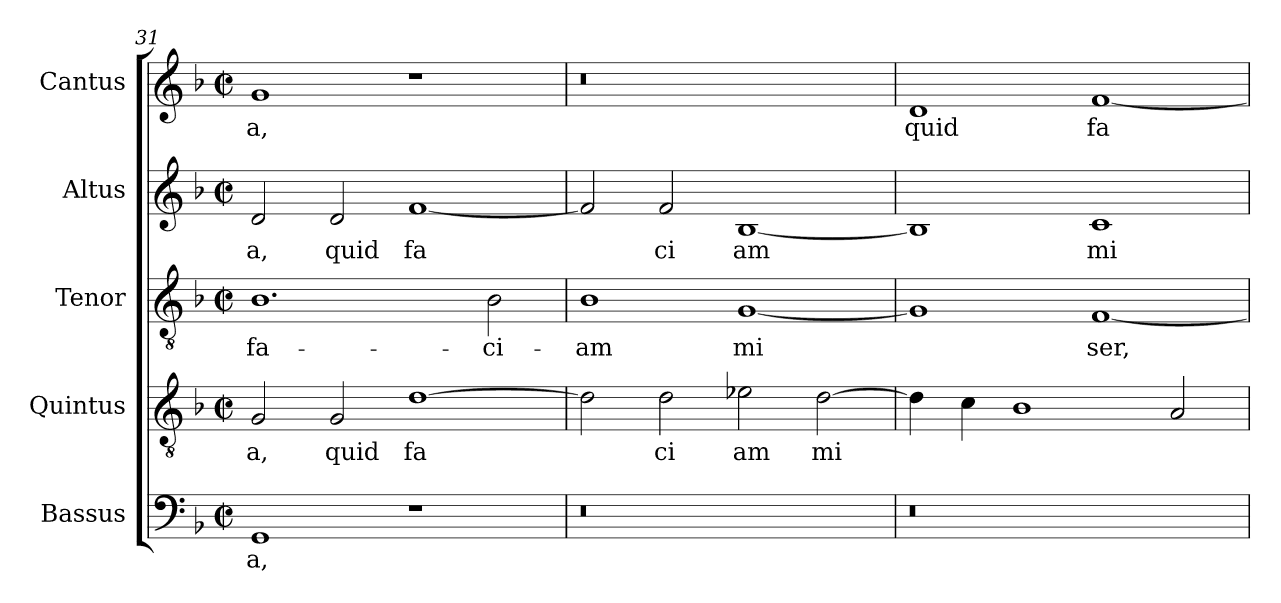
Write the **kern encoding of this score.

**kern	**text	**kern	**text	**kern	**text	**kern	**text	**kern	**text
*part5	*part5	*part4	*part4	*part3	*part3	*part2	*part2	*part1	*part1
*staff5	*staff5	*staff4	*staff4	*staff3	*staff3	*staff2	*staff2	*staff1	*staff1
*I"Bassus	*	*I"Quintus	*	*I"Tenor	*	*I"Altus	*	*I"Cantus	*
!!LO:PB:g=z
*clefF4	*	*clefGv2	*	*clefGv2	*	*clefG2	*	*clefG2	*
*k[b-]	*	*k[b-]	*	*k[b-]	*	*k[b-]	*	*k[b-]	*
*F:	*	*F:	*	*F:	*	*F:	*	*F:	*
*M2/2	*	*M2/2	*	*M2/2	*	*M2/2	*	*M2/2	*
*met(c|)	*	*met(c|)	*	*met(c|)	*	*met(c|)	*	*met(c|)	*
=31	=31	=31	=31	=31	=31	=31	=31	=31	=31
!	!LO:LY:b	!	!LO:LY:b:cj	!	!LO:LY:b:cj	!	!LO:LY:b:cj	!	!LO:LY:b:cj
1GG	-a,	2G/	a,	1.B-	fa-	2d/	a,	1g	a,
!	!	!	!LO:LY:b:cj	!	!	!	!LO:LY:b:cj	!	!
.	.	2G/	quid	.	.	2d/	quid	.	.
!	!	!	!LO:LY:b:cj	!	!	!	!LO:LY:b:cj	!	!
1r	.	[>1d	fa	.	.	[<1f	fa	1r	.
!	!	!	!	!	!LO:LY:b:cj	!	!	!	!
.	.	.	.	2B-\	-ci-	.	.	.	.
=32	=32	=32	=32	=32	=32	=32	=32	=32	=32
!	!	!	!LO:LY:b:cj	!	!LO:LY:b:cj	!	!LO:LY:b:cj	!	!
0r	.	2d\]	.	1B-	-am	2f/]	.	0r	.
!	!	!	!LO:LY:b:cj	!	!	!	!LO:LY:b:cj	!	!
.	.	2d\	ci	.	.	2f/	ci	.	.
!	!	!	!LO:LY:b:cj	!	!LO:LY:b:cj	!	!LO:LY:b:cj	!	!
.	.	2e-\	am	[<1G	mi-	[<1B-	am	.	.
!	!	!	!LO:LY:b:cj	!	!	!	!	!	!
.	.	[>2d\	mi	.	.	.	.	.	.
=33	=33	=33	=33	=33	=33	=33	=33	=33	=33
!	!	!	!LO:LY:b:cj	!	!LO:LY:b:cj	!	!LO:LY:b:cj	!	!LO:LY:b:cj
0r	.	4d\]	.	1G]	--	1B-]	.	1d	quid
!	!	!	!LO:LY:b:cj	!	!	!	!	!	!
.	.	4c\	.	.	.	.	.	.	.
!	!	!	!LO:LY:b:cj	!	!	!	!	!	!
.	.	1B-	.	.	.	.	.	.	.
!	!	!	!	!	!LO:LY:b:cj	!	!LO:LY:b:cj	!	!LO:LY:b:cj
.	.	.	.	[<1F	-ser,	1c	mi	[<1f	fa
!	!	!	!LO:LY:b:cj	!	!	!	!	!	!
.	.	2A/	.	.	.	.	.	.	.
=	=	=	=	=	=	=	=	=	=
*-	*-	*-	*-	*-	*-	*-	*-	*-	*-
